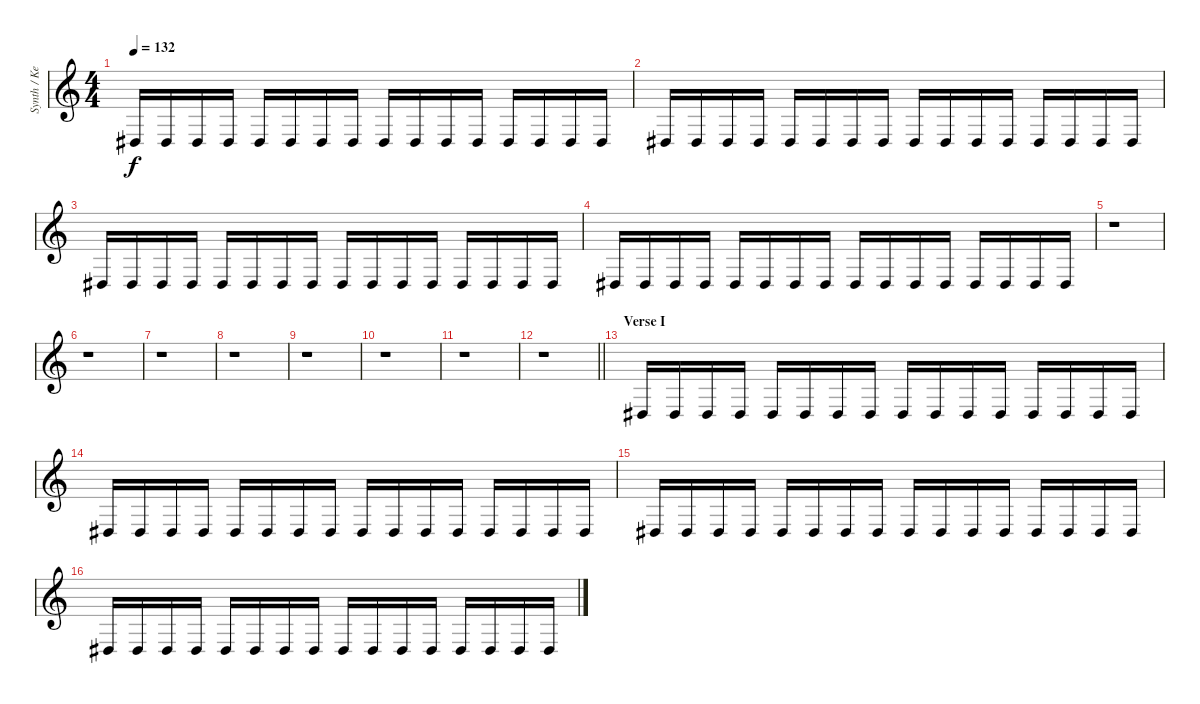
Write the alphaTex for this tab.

\track ("Synth / Keyboard II" "Synth / Ke") {instrument synthbass1}
\staff {score}
\tuning (Eb4 Bb3 Gb3 Db3 Ab2 Eb2) {hide}
\ts (4 4)
\tempo 132
\clef g2
\ks c
0.6.16{dy f} 0.6.16 0.6.16 0.6.16 0.6.16 0.6.16 0.6.16 0.6.16 0.6.16 0.6.16 0.6.16 0.6.16 0.6.16 0.6.16 0.6.16 0.6.16 |
0.6.16 0.6.16 0.6.16 0.6.16 0.6.16 0.6.16 0.6.16 0.6.16 0.6.16 0.6.16 0.6.16 0.6.16 0.6.16 0.6.16 0.6.16 0.6.16 |
0.6.16 0.6.16 0.6.16 0.6.16 0.6.16 0.6.16 0.6.16 0.6.16 0.6.16 0.6.16 0.6.16 0.6.16 0.6.16 0.6.16 0.6.16 0.6.16 |
0.6.16 0.6.16 0.6.16 0.6.16 0.6.16 0.6.16 0.6.16 0.6.16 0.6.16 0.6.16 0.6.16 0.6.16 0.6.16 0.6.16 0.6.16 0.6.16 |
r.1 |
r.1 |
r.1 |
r.1 |
r.1 |
r.1 |
r.1 |
\barLineRight lightlight
r.1 |
\section ("" "Verse I")
0.6.16 0.6.16 0.6.16 0.6.16 0.6.16 0.6.16 0.6.16 0.6.16 0.6.16 0.6.16 0.6.16 0.6.16 0.6.16 0.6.16 0.6.16 0.6.16 |
0.6.16 0.6.16 0.6.16 0.6.16 0.6.16 0.6.16 0.6.16 0.6.16 0.6.16 0.6.16 0.6.16 0.6.16 0.6.16 0.6.16 0.6.16 0.6.16 |
0.6.16 0.6.16 0.6.16 0.6.16 0.6.16 0.6.16 0.6.16 0.6.16 0.6.16 0.6.16 0.6.16 0.6.16 0.6.16 0.6.16 0.6.16 0.6.16 |
0.6.16 0.6.16 0.6.16 0.6.16 0.6.16 0.6.16 0.6.16 0.6.16 0.6.16 0.6.16 0.6.16 0.6.16 0.6.16 0.6.16 0.6.16 0.6.16
